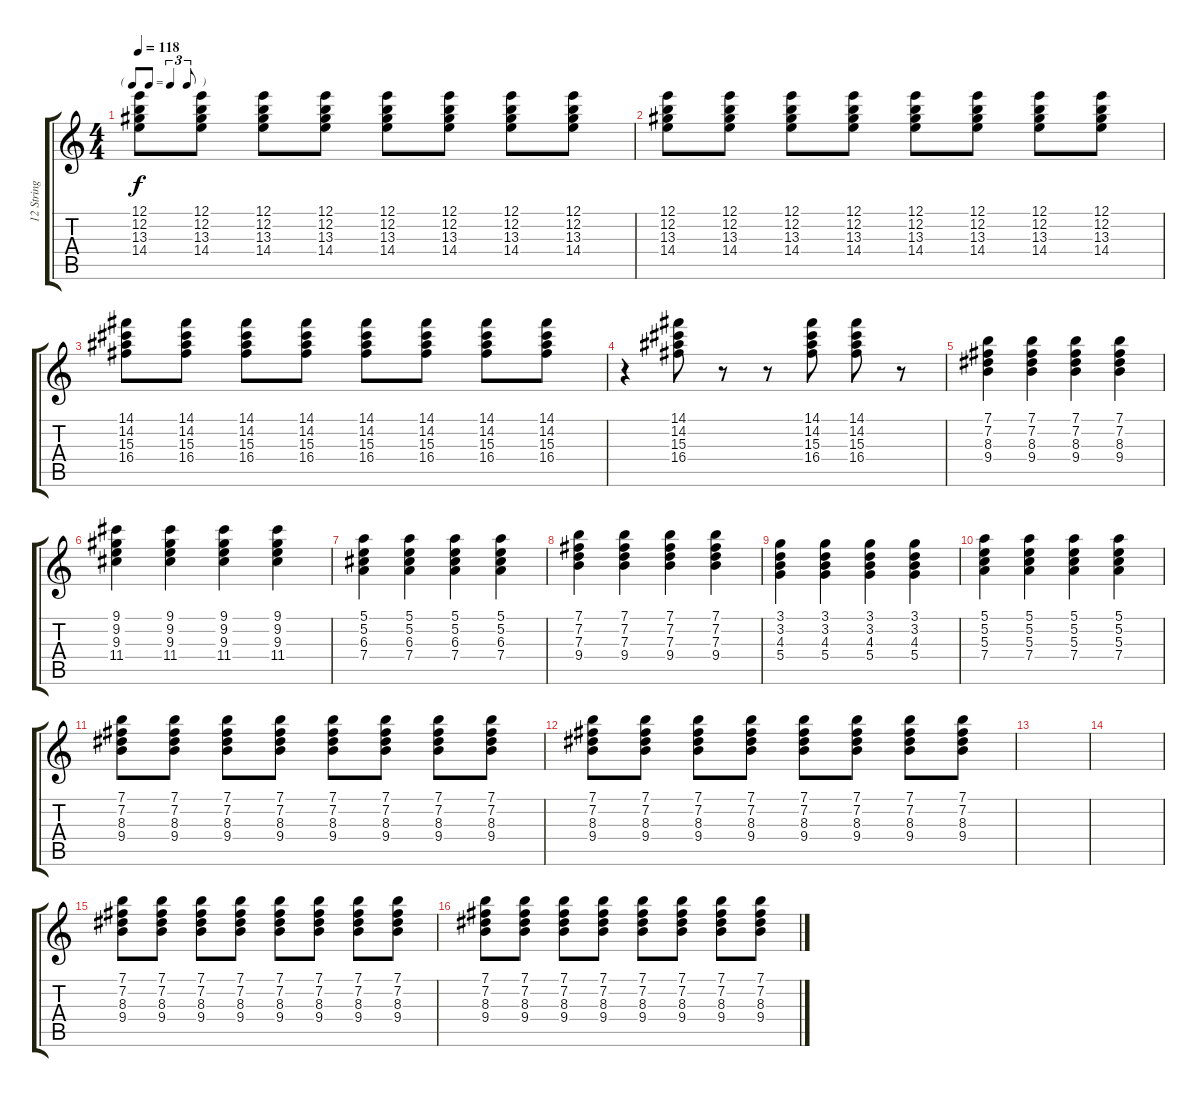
\track ("12 String Electric" "12 String ") {instrument electricguitarclean}
\staff {score tabs}
\tuning (E4 B3 G3 D3 A2 E2) {hide}
\ts (4 4)
\tf triplet8th
\tempo 118
\clef g2
\ks c
(12.1 12.2 13.3 14.4).8{dy f} (12.1 12.2 13.3 14.4).8 (12.1 12.2 13.3 14.4).8 (12.1 12.2 13.3 14.4).8 (12.1 12.2 13.3 14.4).8 (12.1 12.2 13.3 14.4).8 (12.1 12.2 13.3 14.4).8 (12.1 12.2 13.3 14.4).8 |
(12.1 12.2 13.3 14.4).8 (12.1 12.2 13.3 14.4).8 (12.1 12.2 13.3 14.4).8 (12.1 12.2 13.3 14.4).8 (12.1 12.2 13.3 14.4).8 (12.1 12.2 13.3 14.4).8 (12.1 12.2 13.3 14.4).8 (12.1 12.2 13.3 14.4).8 |
(14.1 14.2 15.3 16.4).8 (14.1 14.2 15.3 16.4).8 (14.1 14.2 15.3 16.4).8 (14.1 14.2 15.3 16.4).8 (14.1 14.2 15.3 16.4).8 (14.1 14.2 15.3 16.4).8 (14.1 14.2 15.3 16.4).8 (14.1 14.2 15.3 16.4).8 |
r.4 (14.1 14.2 15.3 16.4).8 r.8 r.8 (14.1 14.2 15.3 16.4).8 (14.1 14.2 15.3 16.4).8 r.8 |
(7.1 7.2 8.3 9.4).4 (7.1 7.2 8.3 9.4).4 (7.1 7.2 8.3 9.4).4 (7.1 7.2 8.3 9.4).4 |
(9.1 9.2 9.3 11.4).4 (9.1 9.2 9.3 11.4).4 (9.1 9.2 9.3 11.4).4 (9.1 9.2 9.3 11.4).4 |
(5.1 5.2 6.3 7.4).4 (5.1 5.2 6.3 7.4).4 (5.1 5.2 6.3 7.4).4 (5.1 5.2 6.3 7.4).4 |
(7.1 7.2 7.3 9.4).4 (7.1 7.2 7.3 9.4).4 (7.1 7.2 7.3 9.4).4 (7.1 7.2 7.3 9.4).4 |
(3.1 3.2 4.3 5.4).4 (3.1 3.2 4.3 5.4).4 (3.1 3.2 4.3 5.4).4 (3.1 3.2 4.3 5.4).4 |
(5.1 5.2 5.3 7.4).4 (5.1 5.2 5.3 7.4).4 (5.1 5.2 5.3 7.4).4 (5.1 5.2 5.3 7.4).4 |
(7.1 7.2 8.3 9.4).8 (7.1 7.2 8.3 9.4).8 (7.1 7.2 8.3 9.4).8 (7.1 7.2 8.3 9.4).8 (7.1 7.2 8.3 9.4).8 (7.1 7.2 8.3 9.4).8 (7.1 7.2 8.3 9.4).8 (7.1 7.2 8.3 9.4).8 |
(7.1 7.2 8.3 9.4).8 (7.1 7.2 8.3 9.4).8 (7.1 7.2 8.3 9.4).8 (7.1 7.2 8.3 9.4).8 (7.1 7.2 8.3 9.4).8 (7.1 7.2 8.3 9.4).8 (7.1 7.2 8.3 9.4).8 (7.1 7.2 8.3 9.4).8 |
|
|
(7.1 7.2 8.3 9.4).8 (7.1 7.2 8.3 9.4).8 (7.1 7.2 8.3 9.4).8 (7.1 7.2 8.3 9.4).8 (7.1 7.2 8.3 9.4).8 (7.1 7.2 8.3 9.4).8 (7.1 7.2 8.3 9.4).8 (7.1 7.2 8.3 9.4).8 |
(7.1 7.2 8.3 9.4).8 (7.1 7.2 8.3 9.4).8 (7.1 7.2 8.3 9.4).8 (7.1 7.2 8.3 9.4).8 (7.1 7.2 8.3 9.4).8 (7.1 7.2 8.3 9.4).8 (7.1 7.2 8.3 9.4).8 (7.1 7.2 8.3 9.4).8
